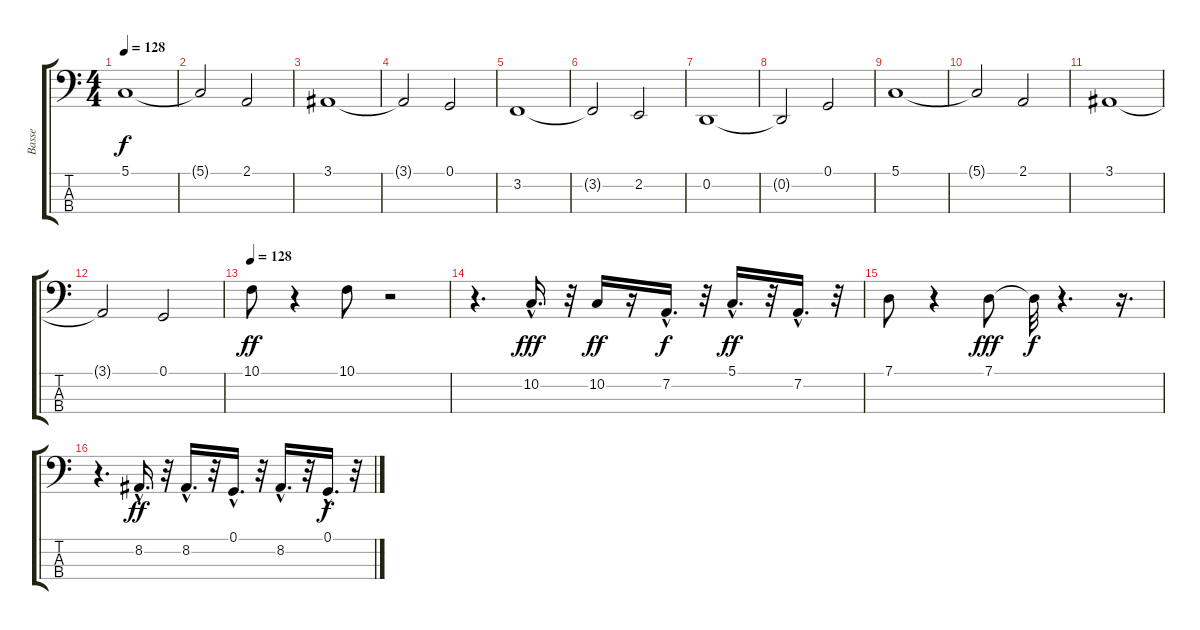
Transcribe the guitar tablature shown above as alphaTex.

\track ("Basse" "Basse") {instrument electricbassfinger}
\staff {score tabs}
\tuning (G1 D1 A0 E0) {hide}
\ts (4 4)
\tempo 128
\clef f4
\ks c
5.1.1{dy f} |
5.1{t}.2 2.1.2 |
3.1.1 |
3.1{t}.2 0.1.2 |
3.2.1 |
3.2{t}.2 2.2.2 |
0.2.1 |
0.2{t}.2 0.1.2 |
5.1.1 |
5.1{t}.2 2.1.2 |
3.1.1 |
3.1{t}.2 0.1.2 |
\tempo 128
10.1.8{dy ff} r.4 10.1.8 r.2 |
r.4{d} 10.2{hac}.16{d dy fff} r.32 10.2.16{dy ff} r.16 7.2{hac}.16{d dy f} r.32 5.1{hac}.16{d dy ff} r.32 7.2{hac}.16{d} r.32 |
7.1.8 r.4 7.1.8{dy fff} 7.1{t}.32{dy f} r.4{d} r.16{d} |
r.4{d} 8.2{hac}.16{d dy ff} r.32 8.2{hac}.16{d} r.32 0.1{hac}.16{d} r.32 8.2{hac}.16{d} r.32 0.1{hac}.16{d dy f} r.32
